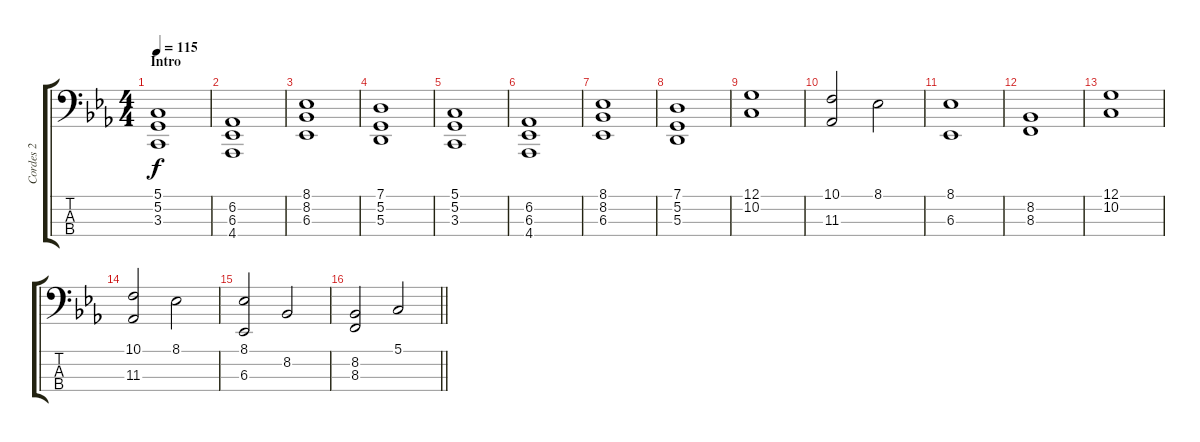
\track ("Cordes 2" "Cordes 2") {instrument synthstrings1}
\staff {score tabs}
\tuning (G2 D2 A1 E1) {hide}
\ts (4 4)
\section ("" "Intro")
\tempo 115
\clef f4
\ks eb
(5.1 5.2 3.3).1{dy f instrument synthstrings1} |
(6.2 6.3 4.4).1 |
(8.1 8.2 6.3).1 |
(7.1 5.2 5.3).1 |
(5.1 5.2 3.3).1 |
(6.2 6.3 4.4).1 |
(8.1 8.2 6.3).1 |
(7.1 5.2 5.3).1 |
(12.1 10.2).1 |
(10.1 11.3).2 8.1.2 |
(8.1 6.3).1 |
(8.2 8.3).1 |
(12.1 10.2).1 |
(10.1 11.3).2 8.1.2 |
(8.1 6.3).2 8.2.2 |
\barLineRight lightlight
(8.2 8.3).2 5.1.2
